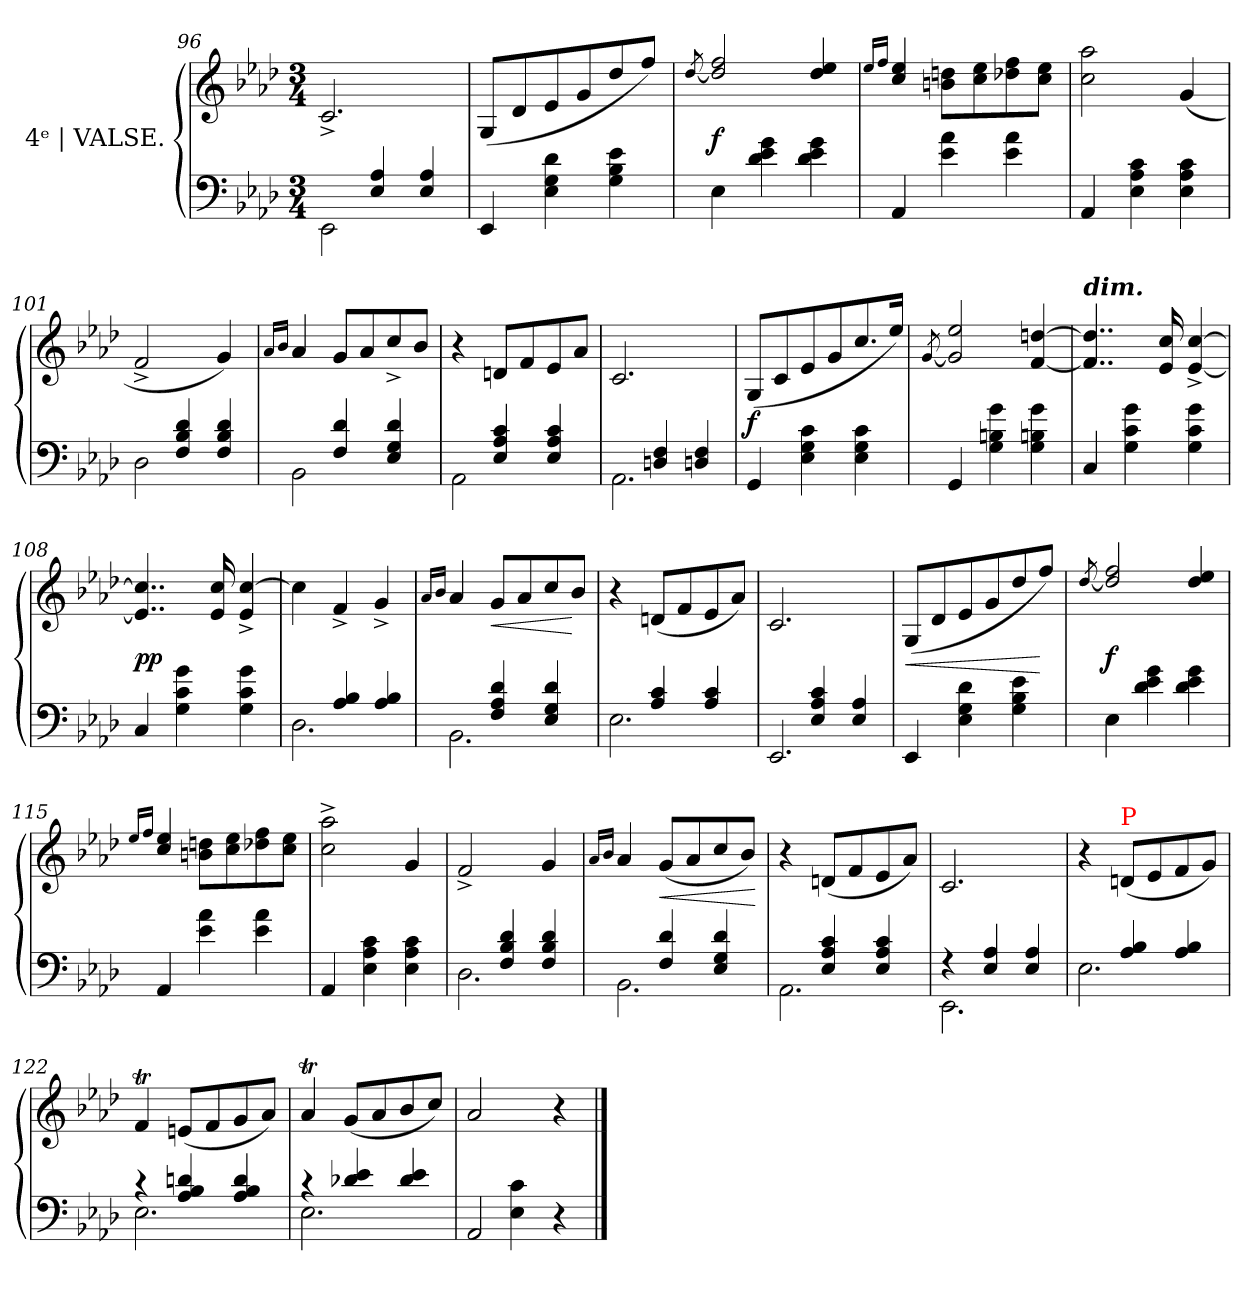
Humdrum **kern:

**kern	**kern	**dynam
*part1	*part1	*part1
*staff2	*staff1	*staff1/2
*I"4ᵉ | VALSE.	*	*
*clefF4	*clefG2	*
*k[b-e-a-d-]	*k[b-e-a-d-]	*
*M3/4	*M3/4	*
=96	=96	=96
*^	*	*
4ryy	2EE-\	2.c^<	.
4E-/ 4A-/	.	.	.
4E-/ 4A-/	4ryy	.	.
=97	=97	=97	=97
!LO:TX:b:color=#FF0000:t=P	!	!	!
*v	*v	*	*
4EE-	(>8GL	.
.	8d-	.
4E- 4G 4d-	8e-	.
.	8g	.
4G 4B- 4e-	8dd-	.
.	8ffJ)	.
=98	=98	=98
.	[8qdd-	.
4E-	2dd-/] 2ff	f
4d- 4e- 4g	.	.
4d- 4e- 4g	4dd-/ 4ee-	.
=99	=99	=99
.	16qqee-LL	.
.	16qqffJJ	.
4AA-	4cc/ 4ee-	.
4e- 4a-	8bn 8ddnL	.
.	8cc 8ee-	.
4e- 4a-	8dd-X 8ff	.
.	8cc 8ee-J	.
=100	=100	=100
4AA-	2cc 2aa-	.
4E- 4A- 4c	.	.
4E- 4A- 4c	(<4g	.
=101	=101	=101
*^	*	*
4ryy	2D-	2f^<	.
4F/ 4B- 4d-	.	.	.
4F/ 4B- 4d-	4ryy	4g)	.
=102	=102	=102	=102
.	.	16qa-LL	.
.	.	16qb-JJ	.
4ryy	2BB-	4a-	.
4F/ 4d-	.	8gL	.
.	.	8a-	.
4E-/ 4G 4d-	4ryy	8cc^<	.
.	.	8b-J	.
=103	=103	=103	=103
4ryy	2AA-	4r	.
4E-/ 4A-/ 4c/	.	8dnL	.
.	.	8f	.
4E-/ 4A-/ 4c/	4ryy	8e-	.
.	.	8a-J	.
=104	=104	=104	=104
4ryy	2.AA-	2.c	.
4Dn/ 4F/	.	.	.
4Dn/ 4F/	.	.	.
*v	*v	*	*
=105	=105	=105
4GG	(>8GL	f
.	8c	.
4E- 4G 4c	8e-	.
.	8g	.
4E- 4G 4c	8.cc	.
.	16ee-Jk)	.
=106	=106	=106
.	[8qg	.
4GG	2g/] 2ee-	.
4G 4Bn 4g	.	.
4G 4Bn 4g	[4f [4ddn	.
=107	=107	=107
!	!LO:TX:Bi:t=dim.	!
4C/	4..f] 4..ddn]	.
4G 4c 4g	.	.
.	16e- 16cc	.
4G 4c 4g	[4e-^< [4cc^<	.
=108	=108	=108
4C/	4..e-] 4..cc]	pp
4G 4c 4g	.	.
.	16e- 16cc	.
4G 4c 4g	4e-^< [4cc^<	.
=109	=109	=109
*^	*	*
4ryy	2.D-	4cc]	.
4A- 4B-	.	4f^<	.
4A- 4B-	.	4g^<	.
=110	=110	=110	=110
.	.	16qa-LL	.
.	.	16qb-JJ	.
4ryy	2.BB-	4a-	.
!	!	!	!LO:HP:b
4F/ 4A-/ 4d-/	.	8gL	<
.	.	8a-	.
4E-/ 4G/ 4d-/	.	8cc	.
.	.	8b-J	[
=111	=111	=111	=111
4ryy	2.E-	4r	.
4A-/ 4c	.	(<8dnL	.
.	.	8f	.
4A-/ 4c	.	8e-	.
.	.	8a-J)	.
=112	=112	=112	=112
4ryy	2.EE-/	2.c	.
4E-/ 4A-/ 4c/	.	.	.
4E-/ 4A-/	.	.	.
*v	*v	*	*
=113	=113	=113
!	!	!LO:HP:b
4EE-	(>8GL	<
.	8d-	.
4E- 4G 4d-	8e-	.
.	8g	.
4G 4B- 4e-	8dd-	.
.	8ffJ)	[
=114	=114	=114
.	[8qdd-	.
4E-	2dd-/] 2ff	f
4d- 4e- 4g	.	.
4d- 4e- 4g	4dd-/ 4ee-	.
=115	=115	=115
.	16qqee-LL	.
.	16qqffJJ	.
4AA-	4cc/ 4ee-	.
4e- 4a-	8bn 8ddnL	.
.	8cc 8ee-	.
4e- 4a-	8dd-X 8ff	.
.	8cc 8ee-J	.
=116	=116	=116
4AA-	2cc^< 2aa-^<	.
4E- 4A- 4c	.	.
4E- 4A- 4c	4g	.
=117	=117	=117
*^	*	*
4ryy	2.D-	2f^<	.
4F 4B- 4d-	.	.	.
4F/ 4B-/ 4d-/	.	4g	.
=118	=118	=118	=118
.	.	16qa-LL	.
.	.	16qb-JJ	.
4ryy	2.BB-	4a-	.
!	!	!	!LO:HP:b
4F/ 4d-/	.	(<8gL	<
.	.	8a-	.
4E-/ 4G/ 4d-/	.	8cc	.
.	.	8b-J)	.
*v	*v	*	*
.	.	[
=119	=119	=119
*^	*	*
4ryy	2.AA-	4r	.
4E-/ 4A-/ 4c/	.	(<8dnL	.
.	.	8f	.
4E-/ 4A-/ 4c/	.	8e-	.
.	.	8a-J)	.
=120	=120	=120	=120
4rF	2.EE-	2.c	.
4E- 4A-	.	.	.
4E- 4A-	.	.	.
=121	=121	=121	=121
4ryy	2.E-	4r	.
!	!	!LO:TX:a:color=#FF0000:t=P	!
4A- 4B-	.	(<8dnL	.
.	.	8e-	.
4A- 4B-	.	8f	.
.	.	8gJ)	.
=122	=122	=122	=122
4rc	2.E-	4fT	.
4A- 4B- 4dn	.	(<8enL	.
.	.	8f	.
4A- 4B- 4d	.	8g	.
.	.	8a-J)	.
=123	=123	=123	=123
4rc	2.E-	4a-T	.
4d-X 4e-	.	(<8gL	.
.	.	8a-	.
4d- 4e-	.	8b-	.
.	.	8ccJ)	.
=124	=124	=124	=124
4ryy	2AA-/	2a-	.
4E-\ 4c	.	.	.
4r	4ryy	4r	.
*v	*v	*	*
==	==	==
*-	*-	*-
